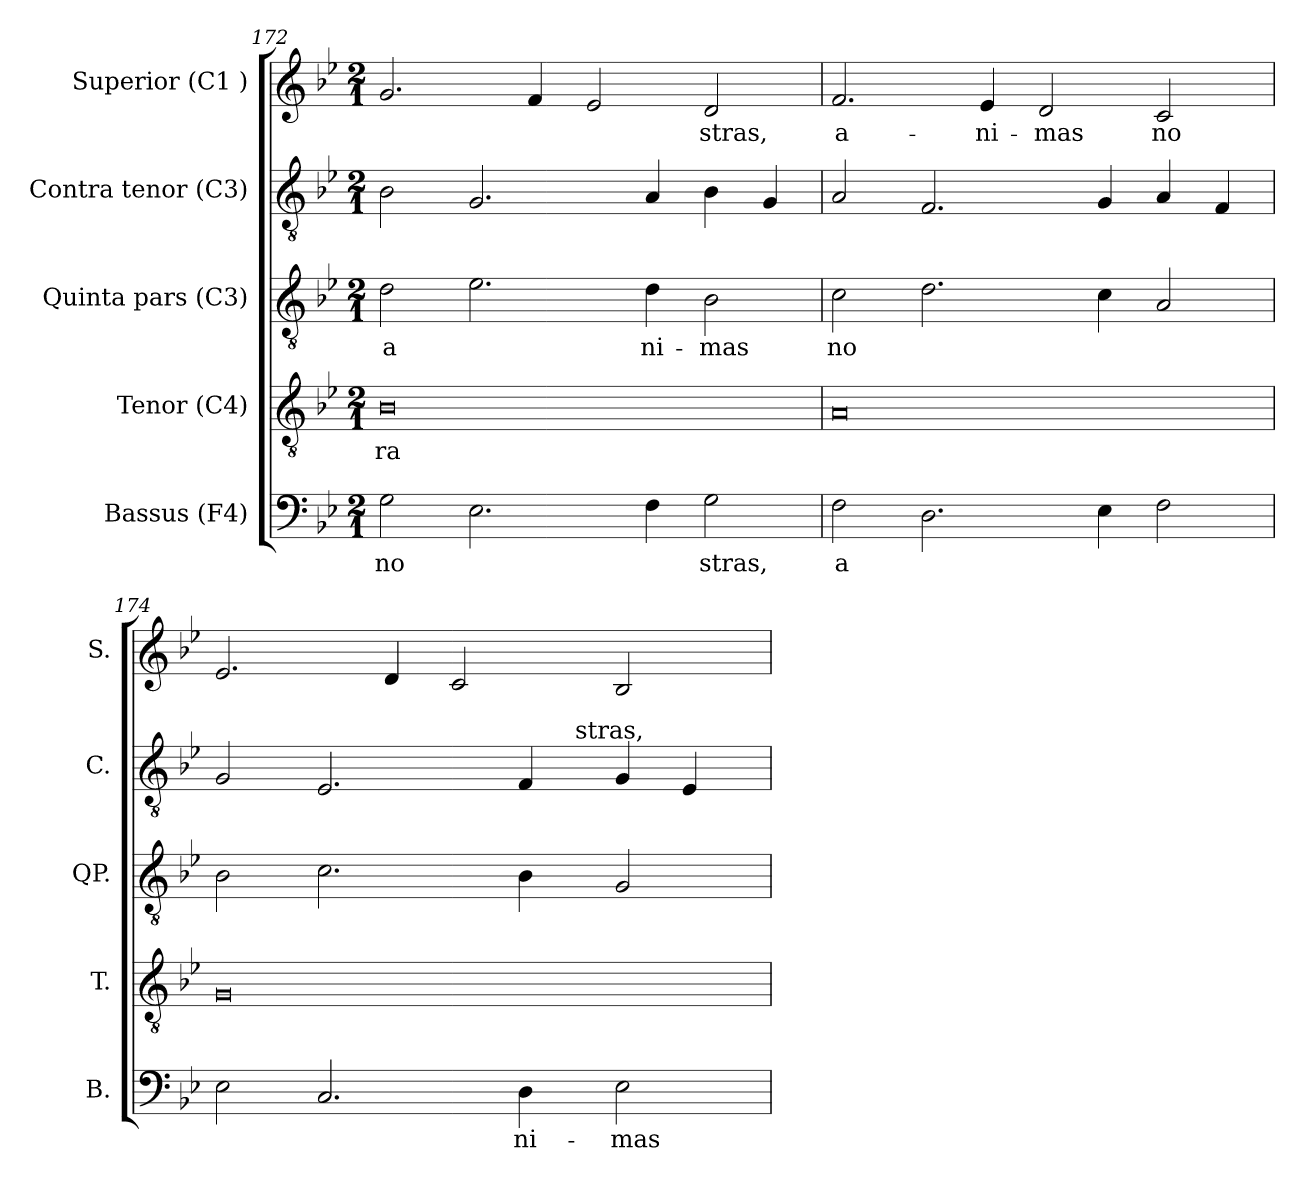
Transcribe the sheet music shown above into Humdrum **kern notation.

**kern	**text	**kern	**text	**kern	**text	**kern	**text	**kern	**text
*part5	*part5	*part4	*part4	*part3	*part3	*part2	*part2	*part1	*part1
*staff5	*staff5	*staff4	*staff4	*staff3	*staff3	*staff2	*staff2	*staff1	*staff1
*I"Bassus (F4)	*	*I"Tenor (C4)	*	*I"Quinta pars (C3)	*	*I"Contra tenor (C3)	*	*I"Superior (C1 )	*
*I'B.	*	*I'T.	*	*I'QP.	*	*I'C.	*	*I'S.	*
!!LO:PB:g=z
*clefF4	*	*clefGv2	*	*clefGv2	*	*clefGv2	*	*clefG2	*
*k[b-e-]	*	*k[b-e-]	*	*k[b-e-]	*	*k[b-e-]	*	*k[b-e-]	*
*B-:	*	*B-:	*	*B-:	*	*B-:	*	*B-:	*
*M2/1	*	*M2/1	*	*M2/1	*	*M2/1	*	*M2/1	*
=172	=172	=172	=172	=172	=172	=172	=172	=172	=172
!	!LO:LY:b:rj	!	!LO:LY:b:rj	!	!LO:LY:b:rj	!	!LO:LY:b:rj	!	!LO:LY:b:rj
2G\	no-	0B-	-ra	2d\	a-	2B-\	--	2.g/	--
!	!LO:LY:b:rj	!	!	!	!LO:LY:b:rj	!	!LO:LY:b:rj	!	!
2.E-\	--	.	.	2.e-\	--	2.G/	--	.	.
!	!	!	!	!	!	!	!	!	!LO:LY:b:rj
.	.	.	.	.	.	.	.	4f/	--
!	!	!	!	!	!	!	!	!	!LO:LY:b:rj
.	.	.	.	.	.	.	.	2e-/	--
!	!LO:LY:b:rj	!	!	!	!LO:LY:b:rj	!	!LO:LY:b:rj	!	!
4F\	--	.	.	4d\	-ni-	4A/	--	.	.
!	!LO:LY:b:rj	!	!	!	!LO:LY:b:rj	!	!LO:LY:b:rj	!	!LO:LY:b:rj
2G\	-stras,	.	.	2B-\	-mas	4B-\	--	2d/	-stras,
!	!	!	!	!	!	!	!LO:LY:b:rj	!	!
.	.	.	.	.	.	4G/	--	.	.
=173	=173	=173	=173	=173	=173	=173	=173	=173	=173
!	!LO:LY:b:rj	!	!LO:LY:b:rj	!	!LO:LY:b:rj	!	!LO:LY:b:rj	!	!LO:LY:b:rj
2F\	a-	0A	.	2c\	no-	2A/	--	2.f/	a-
!	!LO:LY:b:rj	!	!	!	!LO:LY:b:rj	!	!LO:LY:b:rj	!	!
2.D\	--	.	.	2.d\	--	2.F/	--	.	.
!	!	!	!	!	!	!	!	!	!LO:LY:b:rj
.	.	.	.	.	.	.	.	4e-/	-ni-
!	!	!	!	!	!	!	!	!	!LO:LY:b:rj
.	.	.	.	.	.	.	.	2d/	-mas
!	!LO:LY:b:rj	!	!	!	!LO:LY:b:rj	!	!LO:LY:b:rj	!	!
4E-\	--	.	.	4c\	--	4G/	--	.	.
!	!LO:LY:b:rj	!	!	!	!LO:LY:b:rj	!	!LO:LY:b:rj	!	!LO:LY:b:rj
2F\	--	.	.	2A/	--	4A/	--	2c/	no-
!	!	!	!	!	!	!	!LO:LY:b:rj	!	!
.	.	.	.	.	.	4F/	--	.	.
=174	=174	=174	=174	=174	=174	=174	=174	=174	=174
!	!LO:LY:b:rj	!	!LO:LY:b:rj	!	!LO:LY:b:rj	!	!LO:LY:b:rj	!	!LO:LY:b:rj
*	*	*	*	*	*	*^	*	*	*
2E-\	--	0G	.	2B-\	--	2G/	1ryy	--	2.e-/	--
!	!LO:LY:b:rj	!	!	!	!LO:LY:b:rj	!	!	!LO:LY:b:rj	!	!
2.C/	--	.	.	2.c\	--	2.E-/	.	--	.	.
!	!	!	!	!	!	!	!	!	!	!LO:LY:b:rj
.	.	.	.	.	.	.	.	.	4d/	--
!	!	!	!	!	!	!	!	!	!	!LO:LY:b:rj
.	.	.	.	.	.	.	4ryy	.	2c/	--
!	!LO:LY:b:rj	!	!	!	!LO:LY:b:rj	!	!	!LO:LY:b:rj	!	!
4D\	-ni-	.	.	4B-\	--	4F/	8ryy	--	.	.
.	.	.	.	.	.	.	64ryy	.	.	.
!	!	!	!	!	!	!	!LO:TX:a:t=stras,	!	!	!
.	.	.	.	.	.	.	2ryy	.	.	.
!	!LO:LY:b:rj	!	!	!	!LO:LY:b:rj	!	!	!LO:LY:b:rj	!	!LO:LY:b:rj
2E-\	-mas	.	.	2G/	--	4G/	.	--	2B-/	--
!	!	!	!	!	!	!	!	!LO:LY:b:rj	!	!
.	.	.	.	.	.	4E-/	.	--	.	.
.	.	.	.	.	.	.	16..ryy	.	.	.
*	*	*	*	*	*	*v	*v	*	*	*
=	=	=	=	=	=	=	=	=	=
*-	*-	*-	*-	*-	*-	*-	*-	*-	*-
